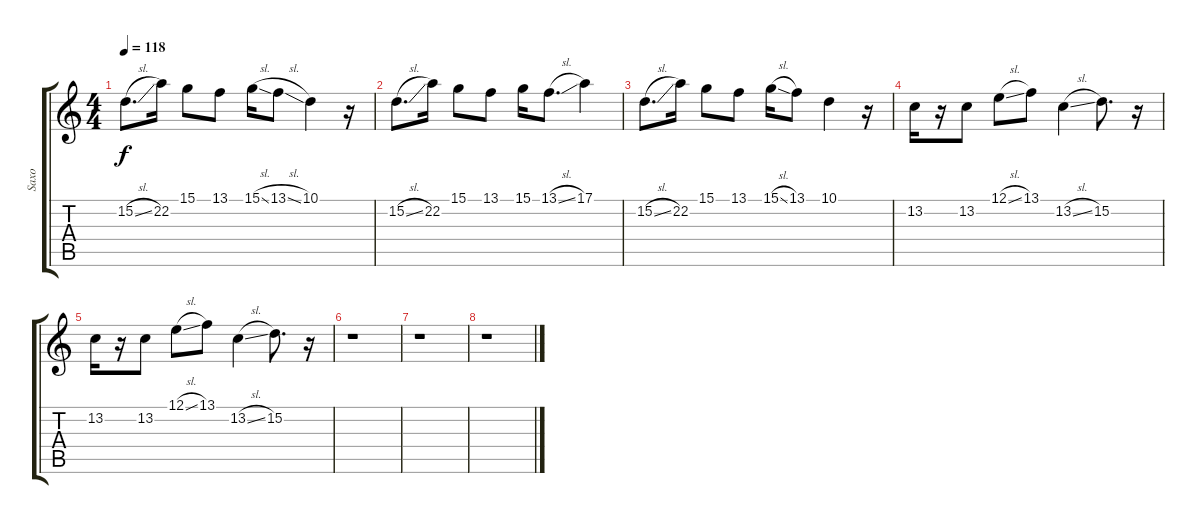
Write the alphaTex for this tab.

\track ("Saxo" "Saxo") {instrument tenorsax}
\staff {score tabs}
\tuning (E4 B3 G3 D3 A2 E2) {hide}
\ts (4 4)
\tempo 118
\clef g2
\ks c
15.2{sl}.8{d dy f} 22.2.16 15.1.8 13.1.8 15.1{sl}.16 13.1{sl}.8 10.1.4 r.16 |
15.2{sl}.8{d} 22.2.16 15.1.8 13.1.8 15.1.16 13.1{sl}.8{d} 17.1.4 |
15.2{sl}.8{d} 22.2.16 15.1.8 13.1.8 15.1{sl}.16 13.1.8 10.1.4 r.16 |
13.2.16 r.16 13.2.8 12.1{sl}.8 13.1.8 13.2{sl}.4 15.2.8{d} r.16 |
13.2.16 r.16 13.2.8 12.1{sl}.8 13.1.8 13.2{sl}.4 15.2.8{d} r.16 |
r.1 |
r.1 |
r.1
